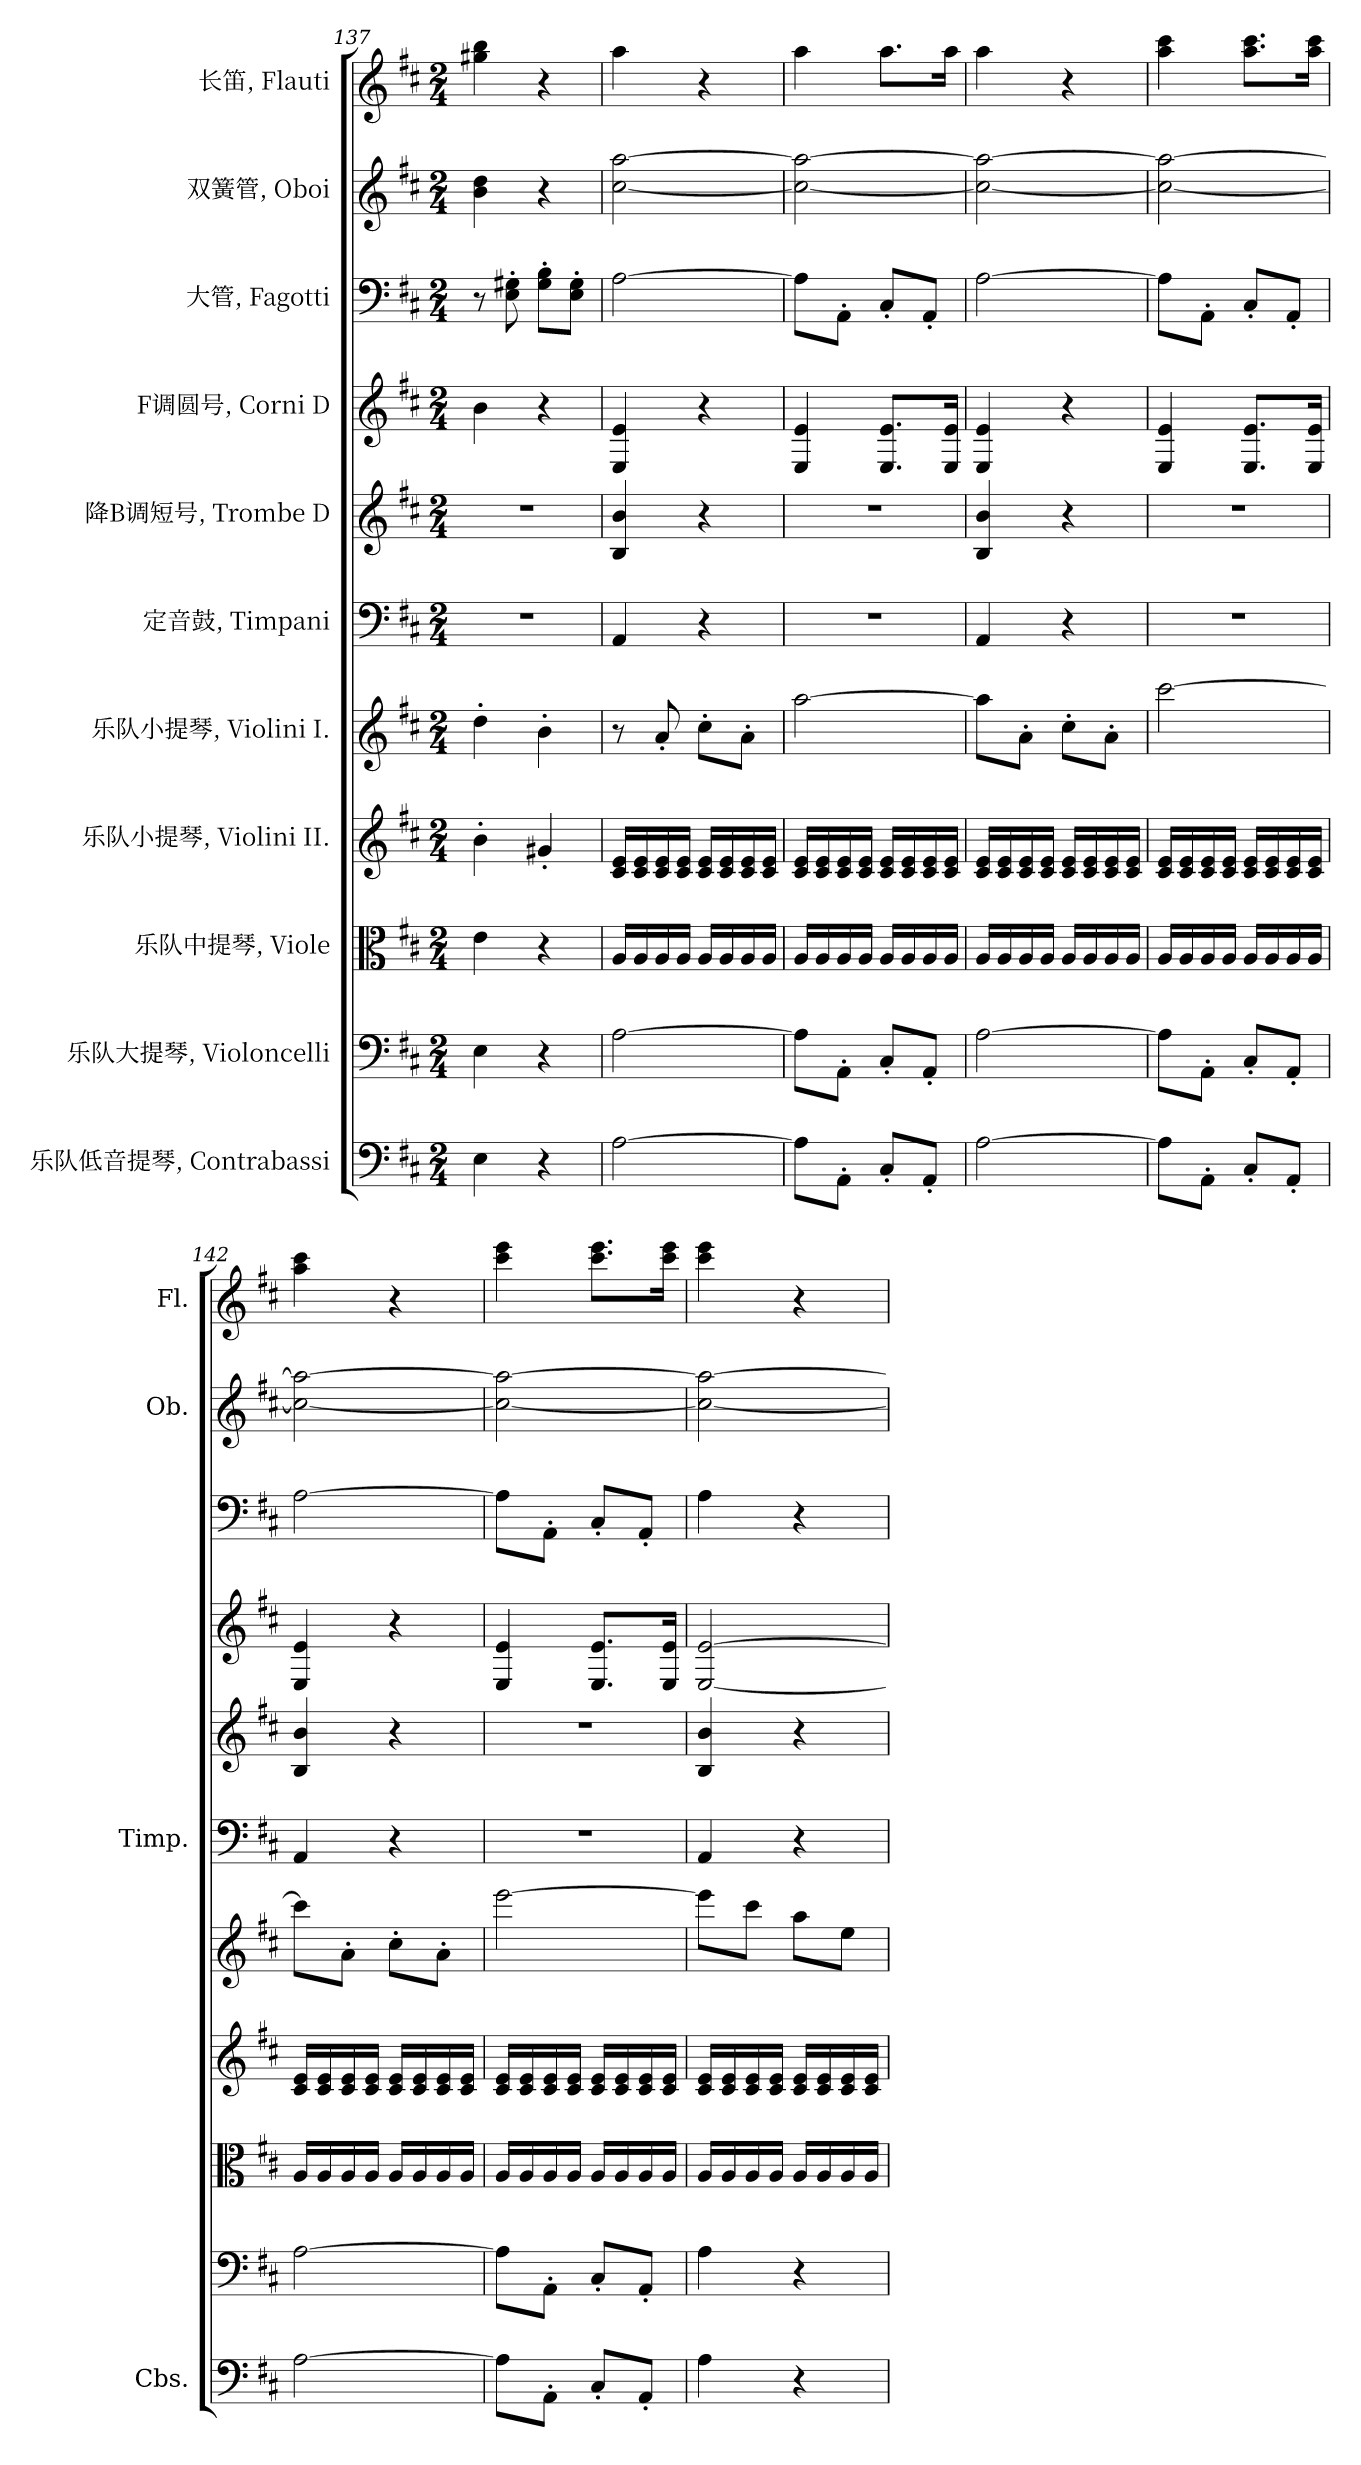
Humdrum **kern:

**kern	**kern	**kern	**kern	**kern	**kern	**kern	**kern	**kern	**kern	**kern
*part11	*part10	*part9	*part8	*part7	*part6	*part5	*part4	*part3	*part2	*part1
*staff11	*staff10	*staff9	*staff8	*staff7	*staff6	*staff5	*staff4	*staff3	*staff2	*staff1
*I"乐队低音提琴, Contrabassi	*I"乐队大提琴, Violoncelli	*I"乐队中提琴, Viole	*I"乐队小提琴, Violini II.	*I"乐队小提琴, Violini I.	*I"定音鼓, Timpani	*I"降B调短号, Trombe D	*I"F调圆号, Corni D	*I"大管, Fagotti	*I"双簧管, Oboi	*I"长笛, Flauti
*I'Cbs.	*	*	*	*	*I'Timp.	*	*	*	*I'Ob.	*I'Fl.
*clefF4	*clefF4	*clefC3	*clefG2	*clefG2	*clefF4	*clefG2	*clefG2	*clefF4	*clefG2	*clefG2
*ITrd7c12	*	*	*	*	*	*ITrd1c2	*ITrd4c7	*	*	*
*k[f#c#]	*k[f#c#]	*k[f#c#]	*k[f#c#]	*k[f#c#]	*k[f#c#]	*k[]	*k[f#]	*k[f#c#]	*k[f#c#]	*k[f#c#]
*M2/4	*M2/4	*M2/4	*M2/4	*M2/4	*M2/4	*M2/4	*M2/4	*M2/4	*M2/4	*M2/4
=137	=137	=137	=137	=137	=137	=137	=137	=137	=137	=137
4EE\	4E\	4e\	4b'\	4dd'\	2r	2r	4e\	8r	4b\ 4dd\	4gg#X\ 4bb\
.	.	.	.	.	.	.	.	8E\' 8G#X\'	.	.
4r	4r	4r	4g#X'/	4b'\	.	.	4r	8G#\' 8B\'L	4r	4r
.	.	.	.	.	.	.	.	8E\' 8G#\'J	.	.
=138	=138	=138	=138	=138	=138	=138	=138	=138	=138	=138
[2AA\	[2A\	16A/LL	16c#/ 16e/LL	8r	4AA/	4A/ 4a/	4AA/ 4A/	[2A\	[2cc#\ [2aa\	4aa\
.	.	16A/	16c#/ 16e/	.	.	.	.	.	.	.
.	.	16A/	16c#/ 16e/	8a'/	.	.	.	.	.	.
.	.	16A/JJ	16c#/ 16e/JJ	.	.	.	.	.	.	.
.	.	16A/LL	16c#/ 16e/LL	8cc#'\L	4r	4r	4r	.	.	4r
.	.	16A/	16c#/ 16e/	.	.	.	.	.	.	.
.	.	16A/	16c#/ 16e/	8a'\J	.	.	.	.	.	.
.	.	16A/JJ	16c#/ 16e/JJ	.	.	.	.	.	.	.
!!LO:PB:g=z
=139	=139	=139	=139	=139	=139	=139	=139	=139	=139	=139
8AA\L]	8A\L]	16A/LL	16c#/ 16e/LL	[2aa\	2r	2r	4AA/ 4A/	8A\L]	2cc#\_ 2aa\_	4aa\
.	.	16A/	16c#/ 16e/	.	.	.	.	.	.	.
8AAA'\J	8AA'\J	16A/	16c#/ 16e/	.	.	.	.	8AA'\J	.	.
.	.	16A/JJ	16c#/ 16e/JJ	.	.	.	.	.	.	.
8CC#'/L	8C#'/L	16A/LL	16c#/ 16e/LL	.	.	.	8.AA/ 8.A/L	8C#'/L	.	8.aa\L
.	.	16A/	16c#/ 16e/	.	.	.	.	.	.	.
8AAA'/J	8AA'/J	16A/	16c#/ 16e/	.	.	.	.	8AA'/J	.	.
.	.	16A/JJ	16c#/ 16e/JJ	.	.	.	16AA/ 16A/Jk	.	.	16aa\Jk
=140	=140	=140	=140	=140	=140	=140	=140	=140	=140	=140
[2AA\	[2A\	16A/LL	16c#/ 16e/LL	8aa\L]	4AA/	4A/ 4a/	4AA/ 4A/	[2A\	2cc#\_ 2aa\_	4aa\
.	.	16A/	16c#/ 16e/	.	.	.	.	.	.	.
.	.	16A/	16c#/ 16e/	8a'\J	.	.	.	.	.	.
.	.	16A/JJ	16c#/ 16e/JJ	.	.	.	.	.	.	.
.	.	16A/LL	16c#/ 16e/LL	8cc#'\L	4r	4r	4r	.	.	4r
.	.	16A/	16c#/ 16e/	.	.	.	.	.	.	.
.	.	16A/	16c#/ 16e/	8a'\J	.	.	.	.	.	.
.	.	16A/JJ	16c#/ 16e/JJ	.	.	.	.	.	.	.
=141	=141	=141	=141	=141	=141	=141	=141	=141	=141	=141
8AA\L]	8A\L]	16A/LL	16c#/ 16e/LL	[2ccc#\	2r	2r	4AA/ 4A/	8A\L]	2cc#\_ 2aa\_	4aa\ 4ccc#\
.	.	16A/	16c#/ 16e/	.	.	.	.	.	.	.
8AAA'\J	8AA'\J	16A/	16c#/ 16e/	.	.	.	.	8AA'\J	.	.
.	.	16A/JJ	16c#/ 16e/JJ	.	.	.	.	.	.	.
8CC#'/L	8C#'/L	16A/LL	16c#/ 16e/LL	.	.	.	8.AA/ 8.A/L	8C#'/L	.	8.aa\ 8.ccc#\L
.	.	16A/	16c#/ 16e/	.	.	.	.	.	.	.
8AAA'/J	8AA'/J	16A/	16c#/ 16e/	.	.	.	.	8AA'/J	.	.
.	.	16A/JJ	16c#/ 16e/JJ	.	.	.	16AA/ 16A/Jk	.	.	16aa\ 16ccc#\Jk
!!LO:PB:g=z
=142	=142	=142	=142	=142	=142	=142	=142	=142	=142	=142
[2AA\	[2A\	16A/LL	16c#/ 16e/LL	8ccc#\L]	4AA/	4A/ 4a/	4AA/ 4A/	[2A\	2cc#\_ 2aa\_	4aa\ 4ccc#\
.	.	16A/	16c#/ 16e/	.	.	.	.	.	.	.
.	.	16A/	16c#/ 16e/	8a'\J	.	.	.	.	.	.
.	.	16A/JJ	16c#/ 16e/JJ	.	.	.	.	.	.	.
.	.	16A/LL	16c#/ 16e/LL	8cc#'\L	4r	4r	4r	.	.	4r
.	.	16A/	16c#/ 16e/	.	.	.	.	.	.	.
.	.	16A/	16c#/ 16e/	8a'\J	.	.	.	.	.	.
.	.	16A/JJ	16c#/ 16e/JJ	.	.	.	.	.	.	.
=143	=143	=143	=143	=143	=143	=143	=143	=143	=143	=143
8AA\L]	8A\L]	16A/LL	16c#/ 16e/LL	[2eee\	2r	2r	4AA/ 4A/	8A\L]	2cc#\_ 2aa\_	4ccc#\ 4eee\
.	.	16A/	16c#/ 16e/	.	.	.	.	.	.	.
8AAA'\J	8AA'\J	16A/	16c#/ 16e/	.	.	.	.	8AA'\J	.	.
.	.	16A/JJ	16c#/ 16e/JJ	.	.	.	.	.	.	.
8CC#'/L	8C#'/L	16A/LL	16c#/ 16e/LL	.	.	.	8.AA/ 8.A/L	8C#'/L	.	8.ccc#\ 8.eee\L
.	.	16A/	16c#/ 16e/	.	.	.	.	.	.	.
8AAA'/J	8AA'/J	16A/	16c#/ 16e/	.	.	.	.	8AA'/J	.	.
.	.	16A/JJ	16c#/ 16e/JJ	.	.	.	16AA/ 16A/Jk	.	.	16ccc#\ 16eee\Jk
=144	=144	=144	=144	=144	=144	=144	=144	=144	=144	=144
4AA\	4A\	16A/LL	16c#/ 16e/LL	8eee\L]	4AA/	4A/ 4a/	[2AA/ [2A/	4A\	2cc#\_ 2aa\_	4ccc#\ 4eee\
.	.	16A/	16c#/ 16e/	.	.	.	.	.	.	.
.	.	16A/	16c#/ 16e/	8ccc#\J	.	.	.	.	.	.
.	.	16A/JJ	16c#/ 16e/JJ	.	.	.	.	.	.	.
4r	4r	16A/LL	16c#/ 16e/LL	8aa\L	4r	4r	.	4r	.	4r
.	.	16A/	16c#/ 16e/	.	.	.	.	.	.	.
.	.	16A/	16c#/ 16e/	8ee\J	.	.	.	.	.	.
.	.	16A/JJ	16c#/ 16e/JJ	.	.	.	.	.	.	.
=	=	=	=	=	=	=	=	=	=	=
*-	*-	*-	*-	*-	*-	*-	*-	*-	*-	*-
